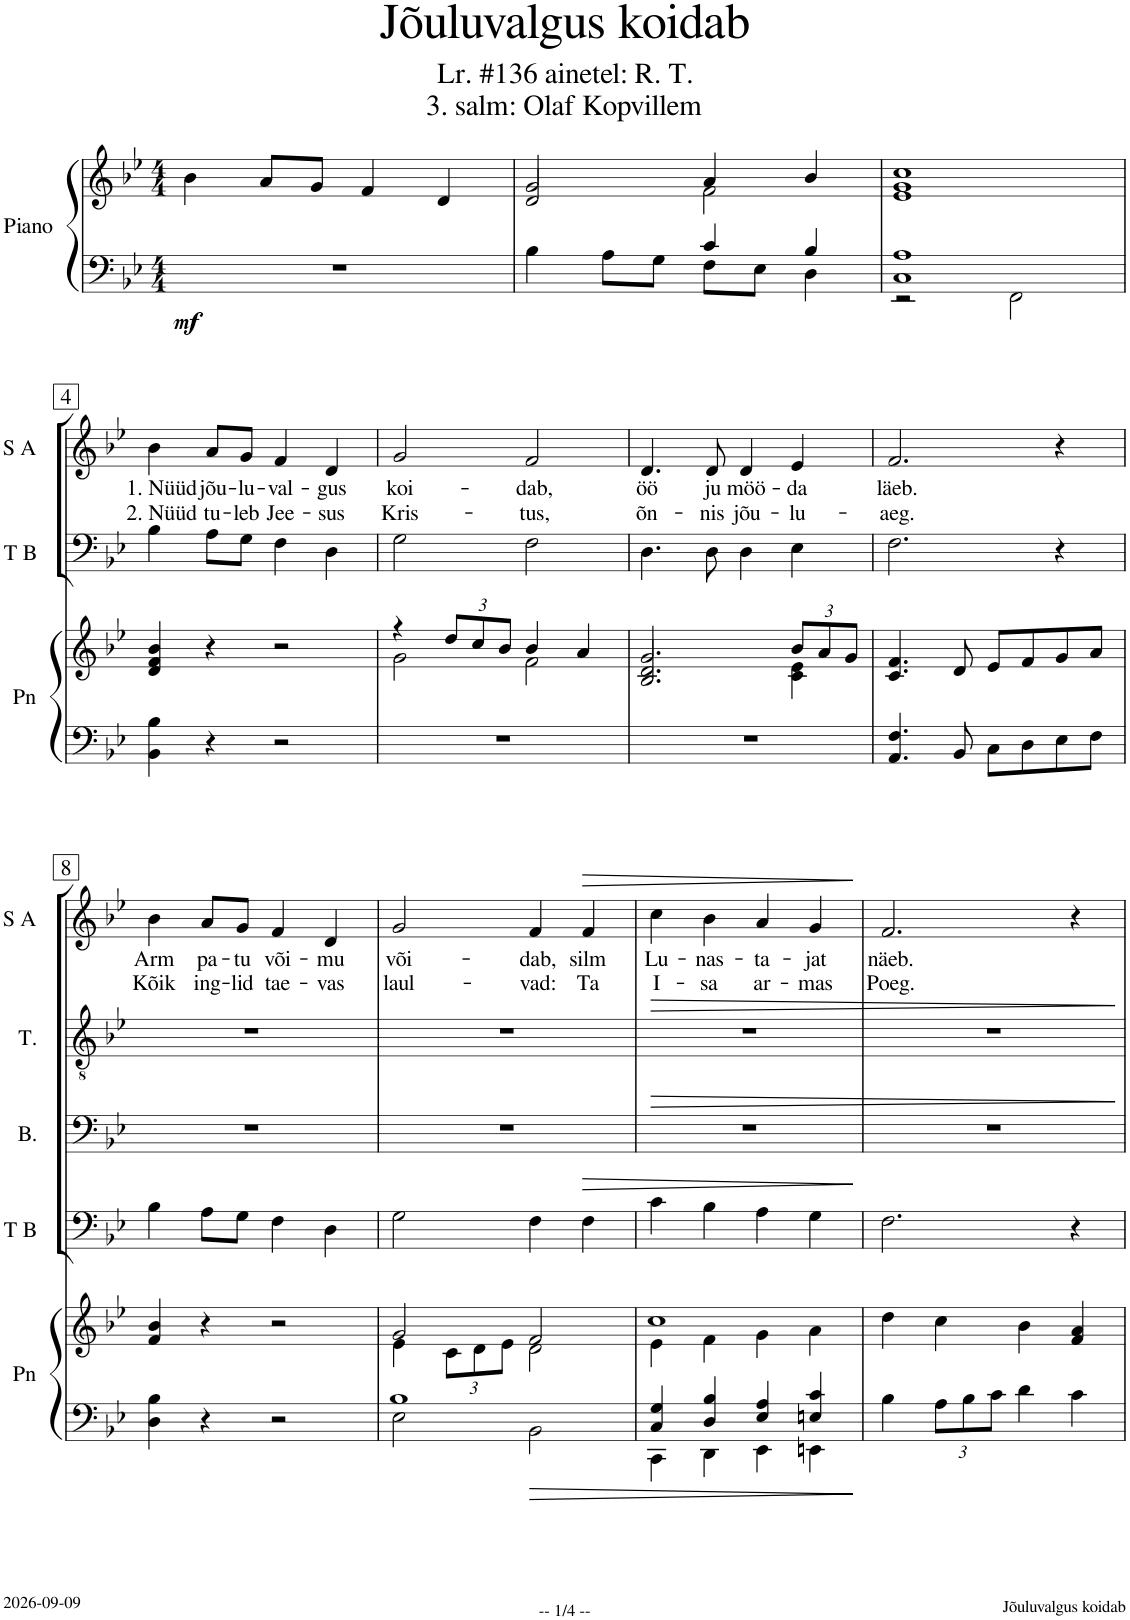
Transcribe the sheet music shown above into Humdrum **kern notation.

**kern	**kern	**dynam	**kern	**dynam	**kern	**dynam	**kern	**dynam	**kern	**text	**text	**dynam	**kern	**kern
*part7	*part7	*part7	*part6	*part6	*part5	*part5	*part4	*part4	*part3	*part3	*part3	*part3	*part2	*part1
*staff8	*staff7	*staff7/8	*staff6	*staff6	*staff5	*staff5	*staff4	*staff4	*staff3	*staff3	*staff3	*staff3	*staff2	*staff1
*I"Piano	*	*	*I"T B	*	*I"Bass	*	*I"Tenor	*	*I"S A	*	*	*	*I"Alto	*I"Soprano
*I'Pn	*	*	*I'T B	*	*I'B.	*	*I'T.	*	*I'S A	*	*	*	*I'A.	*I'S.
*clefF4	*clefG2	*	*clefF4	*	*clefF4	*	*clefGv2	*	*clefG2	*	*	*	*clefG2	*clefG2
*	*	*	*	*	*	*	*	*	*Trd1c2	*	*	*	*Trd1c2	*
*k[b-e-]	*k[b-e-]	*	*k[b-e-]	*	*k[b-e-]	*	*k[b-e-]	*	*k[b-e-]	*	*	*	*k[b-e-]	*k[b-e-]
*M4/4	*M4/4	*	*M4/4	*	*M4/4	*	*M4/4	*	*M4/4	*	*	*	*M4/4	*M4/4
=1	=1	=1	=1	=1	=1	=1	=1	=1	=1	=1	=1	=1	=1	=1
!	!	!LO:DY:b=2	!	!	!	!	!	!	!	!	!	!	!	!
1r	4b-\	mf	1r	.	1r	.	1r	.	1r	.	.	.	1r	1r
.	8a/L	.	.	.	.	.	.	.	.	.	.	.	.	.
.	8g/J	.	.	.	.	.	.	.	.	.	.	.	.	.
.	4f/	.	.	.	.	.	.	.	.	.	.	.	.	.
.	4d/	.	.	.	.	.	.	.	.	.	.	.	.	.
=2	=2	=2	=2	=2	=2	=2	=2	=2	=2	=2	=2	=2	=2	=2
*^	*^	*	*	*	*	*	*	*	*	*	*	*	*	*
4B-\	2ryy	2g/	2d/	.	1r	.	1r	.	1r	.	1r	.	.	.	1r	1r
8A\L	.	.	.	.	.	.	.	.	.	.	.	.	.	.	.	.
8G\J	.	.	.	.	.	.	.	.	.	.	.	.	.	.	.	.
4c/	8F\L	4a/	2f\	.	.	.	.	.	.	.	.	.	.	.	.	.
.	8E-\J	.	.	.	.	.	.	.	.	.	.	.	.	.	.	.
4B-/	4D\	4b-/	.	.	.	.	.	.	.	.	.	.	.	.	.	.
*	*	*v	*v	*	*	*	*	*	*	*	*	*	*	*	*	*
=3	=3	=3	=3	=3	=3	=3	=3	=3	=3	=3	=3	=3	=3	=3	=3
1C 1A	2r	1e- 1g 1cc	.	1r	.	1r	.	1r	.	1r	.	.	.	1r	1r
.	2FF\	.	.	.	.	.	.	.	.	.	.	.	.	.	.
!!LO:LB:g=z
=4	=4	=4	=4	=4	=4	=4	=4	=4	=4	=4	=4	=4	=4	=4	=4
!	!	!	!	!	!	!	!	!	!	!	!LO:LY:b	!LO:LY:b	!	!	!
*v	*v	*	*	*	*	*	*	*	*	*	*	*	*	*	*
4BB-\ 4B-\	4d/ 4f/ 4b-/	.	4B-\	.	1r	.	1r	.	4b-\	1. Nüüd	2. Nüüd	.	1r	1r
!	!	!	!	!	!	!	!	!	!	!LO:LY:b	!LO:LY:b	!	!	!
4r	4r	.	8A\L	.	.	.	.	.	8a/L	jõu-	tu-	.	.	.
!	!	!	!	!	!	!	!	!	!	!LO:LY:b	!LO:LY:b	!	!	!
.	.	.	8G\J	.	.	.	.	.	8g/J	-lu-	-leb	.	.	.
!	!	!	!	!	!	!	!	!	!	!LO:LY:b	!LO:LY:b	!	!	!
2r	2r	.	4F\	.	.	.	.	.	4f/	-val-	Jee-	.	.	.
!	!	!	!	!	!	!	!	!	!	!LO:LY:b	!LO:LY:b	!	!	!
.	.	.	4D\	.	.	.	.	.	4d/	-gus	-sus	.	.	.
=5	=5	=5	=5	=5	=5	=5	=5	=5	=5	=5	=5	=5	=5	=5
*	*^	*	*	*	*	*	*	*	*	*	*	*	*	*
!	!	!	!	!	!	!	!	!	!	!	!LO:LY:b	!LO:LY:b	!	!	!
1r	4r	2g\	.	2G\	.	1r	.	1r	.	2g/	koi-	Kris-	.	1r	1r
*	*Xbrackettup	*	*	*	*	*	*	*	*	*	*	*	*	*	*
.	12dd/L	.	.	.	.	.	.	.	.	.	.	.	.	.	.
.	12cc/	.	.	.	.	.	.	.	.	.	.	.	.	.	.
.	12b-/J	.	.	.	.	.	.	.	.	.	.	.	.	.	.
!	!	!	!	!	!	!	!	!	!	!	!LO:LY:b	!LO:LY:b	!	!	!
.	4b-/	2f\	.	2F\	.	.	.	.	.	2f/	-dab,	-tus,	.	.	.
.	4a/	.	.	.	.	.	.	.	.	.	.	.	.	.	.
=6	=6	=6	=6	=6	=6	=6	=6	=6	=6	=6	=6	=6	=6	=6	=6
!	!	!	!	!	!	!	!	!	!	!	!LO:LY:b	!LO:LY:b	!	!	!
1r	2.g/	2.B-/ 2.d/	.	4.D\	.	1r	.	1r	.	4.d/	öö	õn-	.	1r	1r
!	!	!	!	!	!	!	!	!	!	!	!LO:LY:b	!LO:LY:b	!	!	!
.	.	.	.	8D\	.	.	.	.	.	8d/	ju	-nis	.	.	.
!	!	!	!	!	!	!	!	!	!	!	!LO:LY:b	!LO:LY:b	!	!	!
.	.	.	.	4D\	.	.	.	.	.	4d/	möö-	jõu-	.	.	.
!	!	!	!	!	!	!	!	!	!	!	!LO:LY:b	!LO:LY:b	!	!	!
.	12b-/L	4c\ 4e-\	.	4E-\	.	.	.	.	.	4e-/	-da	-lu-	.	.	.
.	12a/	.	.	.	.	.	.	.	.	.	.	.	.	.	.
.	12g/J	.	.	.	.	.	.	.	.	.	.	.	.	.	.
*	*v	*v	*	*	*	*	*	*	*	*	*	*	*	*	*
=7	=7	=7	=7	=7	=7	=7	=7	=7	=7	=7	=7	=7	=7	=7
!	!	!	!	!	!	!	!	!	!	!LO:LY:b	!LO:LY:b	!	!	!
4.AA/ 4.F/	4.c/ 4.f/	.	2.F\	.	1r	.	1r	.	2.f/	läeb.	-aeg.	.	1r	1r
8BB-/	8d/	.	.	.	.	.	.	.	.	.	.	.	.	.
8C\L	8e-/L	.	.	.	.	.	.	.	.	.	.	.	.	.
8D\	8f/	.	.	.	.	.	.	.	.	.	.	.	.	.
8E-\	8g/	.	4r	.	.	.	.	.	4r	.	.	.	.	.
8F\J	8a/J	.	.	.	.	.	.	.	.	.	.	.	.	.
!!LO:LB:g=z
=8	=8	=8	=8	=8	=8	=8	=8	=8	=8	=8	=8	=8	=8	=8
!	!	!	!	!	!	!	!	!	!	!LO:LY:b	!LO:LY:b	!	!	!
4D\ 4B-\	4f/ 4b-/	.	4B-\	.	1r	.	1r	.	4b-\	Arm	Kõik	.	1r	1r
!	!	!	!	!	!	!	!	!	!	!LO:LY:b	!LO:LY:b	!	!	!
4r	4r	.	8A\L	.	.	.	.	.	8a/L	pa-	ing-	.	.	.
!	!	!	!	!	!	!	!	!	!	!LO:LY:b	!LO:LY:b	!	!	!
.	.	.	8G\J	.	.	.	.	.	8g/J	-tu	-lid	.	.	.
!	!	!	!	!	!	!	!	!	!	!LO:LY:b	!LO:LY:b	!	!	!
2r	2r	.	4F\	.	.	.	.	.	4f/	või-	tae-	.	.	.
!	!	!	!	!	!	!	!	!	!	!LO:LY:b	!LO:LY:b	!	!	!
.	.	.	4D\	.	.	.	.	.	4d/	-mu	-vas	.	.	.
=9	=9	=9	=9	=9	=9	=9	=9	=9	=9	=9	=9	=9	=9	=9
*^	*^	*	*	*	*	*	*	*	*	*	*	*	*	*
!	!	!	!	!	!	!	!	!	!	!	!	!LO:LY:b	!LO:LY:b	!	!	!
1B-	2E-\	2g/	4e-\	.	2G\	.	1r	.	1r	.	2g/	või-	laul-	.	1r	1r
.	.	.	12c\L	.	.	.	.	.	.	.	.	.	.	.	.	.
.	.	.	12d\	.	.	.	.	.	.	.	.	.	.	.	.	.
.	.	.	12e-\J	.	.	.	.	.	.	.	.	.	.	.	.	.
!	!	!	!	!	!	!	!	!	!	!	!	!LO:LY:b	!LO:LY:b	!	!	!
.	2BB-\	2f/	2d\	.	4F\	.	.	.	.	.	4f/	-dab,	-vad:	.	.	.
!	!	!	!	!	!	!LO:HP:b	!	!	!	!	!	!LO:LY:b	!LO:LY:b	!LO:HP:b	!	!
.	.	.	.	.	4F\	>	.	.	.	.	4f/	silm	Ta	>	.	.
=10	=10	=10	=10	=10	=10	=10	=10	=10	=10	=10	=10	=10	=10	=10	=10	=10
!	!	!	!	!	!	!	!	!LO:HP:b	!	!LO:HP:b	!	!LO:LY:b	!LO:LY:b	!	!	!
4C/ 4G/	4CC\	1cc	4e-\	.	4c\	.	1r	>	1r	>	4cc\	Lu-	I-	.	1r	1r
!	!	!	!	!	!	!	!	!	!	!	!	!LO:LY:b	!LO:LY:b	!	!	!
4D/ 4B-/	4DD\	.	4f\	.	4B-\	.	.	.	.	.	4b-\	-nas-	-sa	.	.	.
!	!	!	!	!	!	!	!	!	!	!	!	!LO:LY:b	!LO:LY:b	!	!	!
4E-/ 4A/	4EE-\	.	4g\	.	4A\	.	.	.	.	.	4a/	-ta-	ar-	.	.	.
!	!	!	!	!	!	!	!	!	!	!	!	!LO:LY:b	!LO:LY:b	!	!	!
4En/ 4c/	4EEn\	.	4a\	.	4G\	.	.	.	.	.	4g/	-jat	-mas	.	.	.
*v	*v	*	*	*	*	*	*	*	*	*	*	*	*	*	*	*
*	*v	*v	*	*	*	*	*	*	*	*	*	*	*	*	*
.	.	.	.	]	.	.	.	.	.	.	.	]	.	.
=11	=11	=11	=11	=11	=11	=11	=11	=11	=11	=11	=11	=11	=11	=11
!	!	!	!	!	!	!	!	!	!	!LO:LY:b	!LO:LY:b	!	!	!
4B-\	4dd\	.	2.F\	.	1r	.	1r	.	2.f/	näeb.	Poeg.	.	1r	1r
*Xbrackettup	*	*	*	*	*	*	*	*	*	*	*	*	*	*
12A\L	4cc\	.	.	.	.	.	.	.	.	.	.	.	.	.
12B-\	.	.	.	.	.	.	.	.	.	.	.	.	.	.
12c\J	.	.	.	.	.	.	.	.	.	.	.	.	.	.
4d\	4b-\	.	.	.	.	.	.	.	.	.	.	.	.	.
4c\	4f/ 4a/	.	4r	.	.	.	.	.	4r	.	.	.	.	.
.	.	.	.	.	.	]	.	]	.	.	.	.	.	.
=	=	=	=	=	=	=	=	=	=	=	=	=	=	=
*-	*-	*-	*-	*-	*-	*-	*-	*-	*-	*-	*-	*-	*-	*-
